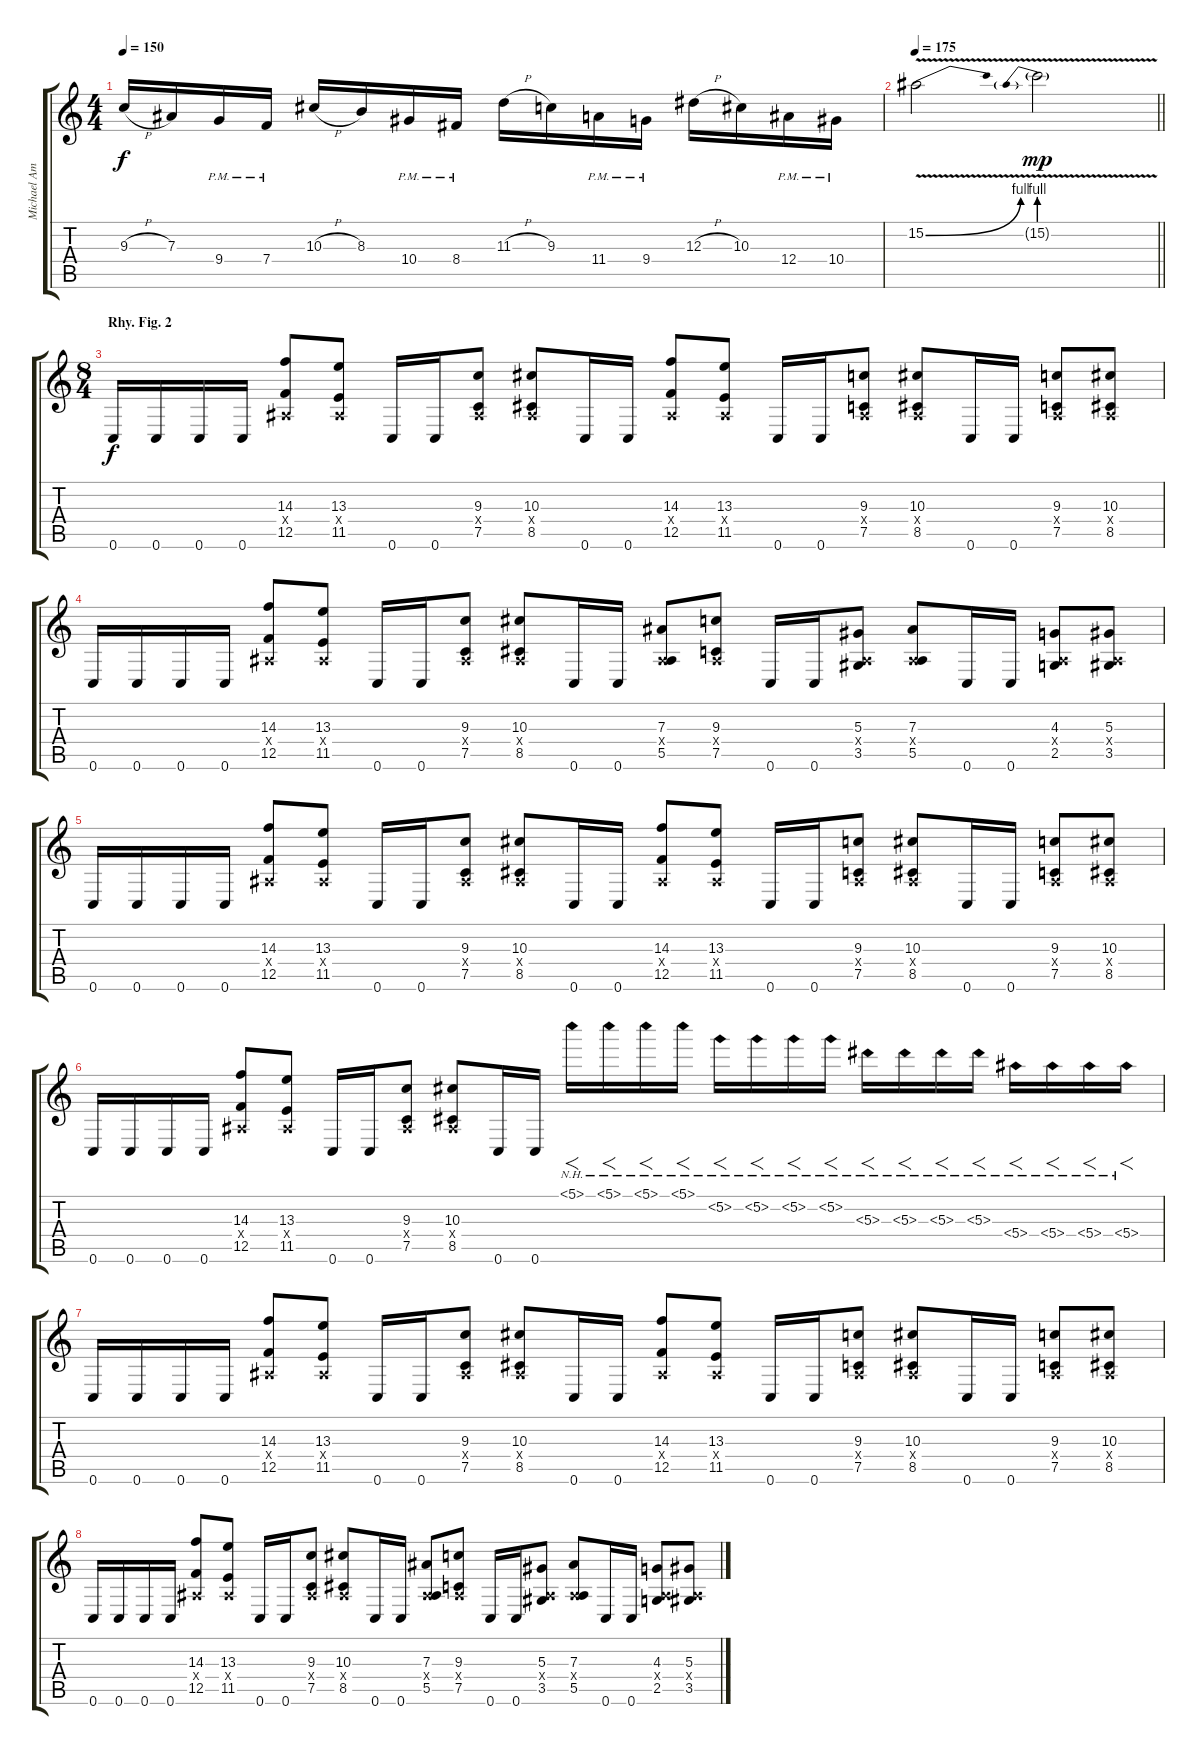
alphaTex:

\track ("Michael Amott" "Michael Am") {instrument distortionguitar}
\staff {score tabs}
\tuning (C4 G3 Eb3 Bb2 F2 C2) {hide}
\ts (4 4)
\tempo 150
\clef g2
\ks c
9.3{h}.16{dy f} 7.3.16 9.4{pm}.16 7.4{pm}.16 10.3{h}.16 8.3.16 10.4{pm}.16 8.4{pm}.16 11.3{h}.16 9.3.16 11.4{pm}.16 9.4{pm}.16 12.3{h}.16 10.3.16 12.4{pm}.16 10.4{pm}.16 |
\tempo 175
\barLineRight lightlight
15.2{be (bend 0 0 60 4) v}.2{volume 15 instrument distortionguitar} 15.2{be (prebend 0 4 60 4) v g}.2{dy mp} |
\ts (8 4)
\section ("" "Rhy. Fig. 2")
0.6.16{dy f} 0.6.16 0.6.16 0.6.16 (14.3 0.4{x} 12.5).8 (13.3 0.4{x} 11.5).8 0.6.16 0.6.16 (9.3 0.4{x} 7.5).8 (10.3 0.4{x} 8.5).8 0.6.16 0.6.16 (14.3 0.4{x} 12.5).8 (13.3 0.4{x} 11.5).8 0.6.16 0.6.16 (9.3 0.4{x} 7.5).8 (10.3 0.4{x} 8.5).8 0.6.16 0.6.16 (9.3 0.4{x} 7.5).8 (10.3 0.4{x} 8.5).8 |
0.6.16 0.6.16 0.6.16 0.6.16 (14.3 0.4{x} 12.5).8 (13.3 0.4{x} 11.5).8 0.6.16 0.6.16 (9.3 0.4{x} 7.5).8 (10.3 0.4{x} 8.5).8 0.6.16 0.6.16 (7.3 0.4{x} 5.5).8 (9.3 0.4{x} 7.5).8 0.6.16 0.6.16 (5.3 0.4{x} 3.5).8 (7.3 0.4{x} 5.5).8 0.6.16 0.6.16 (4.3 0.4{x} 2.5).8 (5.3 0.4{x} 3.5).8 |
0.6.16 0.6.16 0.6.16 0.6.16 (14.3 0.4{x} 12.5).8 (13.3 0.4{x} 11.5).8 0.6.16 0.6.16 (9.3 0.4{x} 7.5).8 (10.3 0.4{x} 8.5).8 0.6.16 0.6.16 (14.3 0.4{x} 12.5).8 (13.3 0.4{x} 11.5).8 0.6.16 0.6.16 (9.3 0.4{x} 7.5).8 (10.3 0.4{x} 8.5).8 0.6.16 0.6.16 (9.3 0.4{x} 7.5).8 (10.3 0.4{x} 8.5).8 |
0.6.16 0.6.16 0.6.16 0.6.16 (14.3 0.4{x} 12.5).8 (13.3 0.4{x} 11.5).8 0.6.16 0.6.16 (9.3 0.4{x} 7.5).8 (10.3 0.4{x} 8.5).8 0.6.16 0.6.16 5.1{nh}.16{f} 5.1{nh}.16{f} 5.1{nh}.16{f} 5.1{nh}.16{f} 5.2{nh}.16{f} 5.2{nh}.16{f} 5.2{nh}.16{f} 5.2{nh}.16{f} 5.3{nh}.16{f} 5.3{nh}.16{f} 5.3{nh}.16{f} 5.3{nh}.16{f} 5.4{nh}.16{f} 5.4{nh}.16{f} 5.4{nh}.16{f} 5.4{nh}.16{f} |
0.6.16 0.6.16 0.6.16 0.6.16 (14.3 0.4{x} 12.5).8 (13.3 0.4{x} 11.5).8 0.6.16 0.6.16 (9.3 0.4{x} 7.5).8 (10.3 0.4{x} 8.5).8 0.6.16 0.6.16 (14.3 0.4{x} 12.5).8 (13.3 0.4{x} 11.5).8 0.6.16 0.6.16 (9.3 0.4{x} 7.5).8 (10.3 0.4{x} 8.5).8 0.6.16 0.6.16 (9.3 0.4{x} 7.5).8 (10.3 0.4{x} 8.5).8 |
0.6.16 0.6.16 0.6.16 0.6.16 (14.3 0.4{x} 12.5).8 (13.3 0.4{x} 11.5).8 0.6.16 0.6.16 (9.3 0.4{x} 7.5).8 (10.3 0.4{x} 8.5).8 0.6.16 0.6.16 (7.3 0.4{x} 5.5).8 (9.3 0.4{x} 7.5).8 0.6.16 0.6.16 (5.3 0.4{x} 3.5).8 (7.3 0.4{x} 5.5).8 0.6.16 0.6.16 (4.3 0.4{x} 2.5).8 (5.3 0.4{x} 3.5).8
